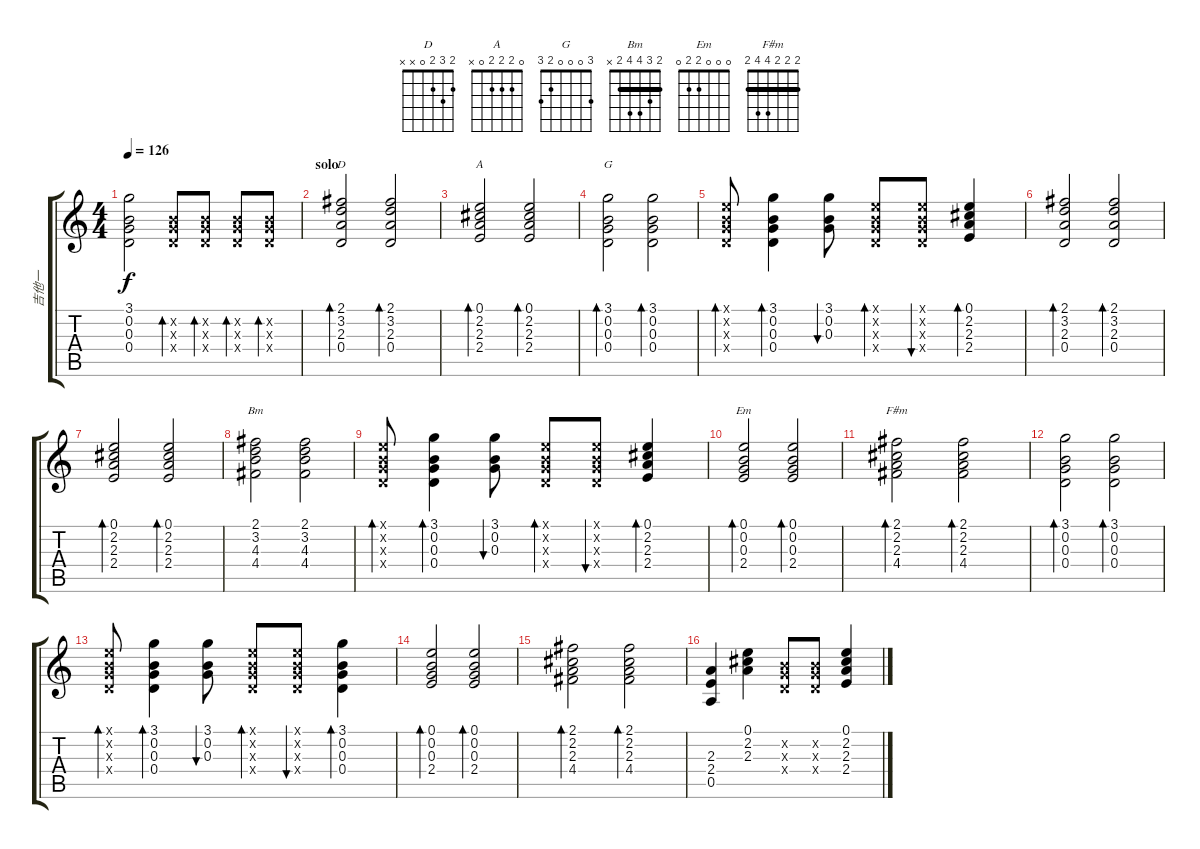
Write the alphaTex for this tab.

\track ("吉他一" "吉他一") {instrument acousticguitarsteel}
\staff {score tabs}
\tuning (E4 B3 G3 D3 A2 E2) {hide}
\chord ("D" 2 3 2 0 x x)
\chord ("A" 0 2 2 2 0 x)
\chord ("G" 3 0 0 0 2 3)
\chord ("Bm" 2 3 4 4 2 x) {barre 2}
\chord ("Em" 0 0 0 2 2 0)
\chord ("F#m" 2 2 2 4 4 2) {barre 2}
\ts (4 4)
\tempo 126
\clef g2
\ks c
(3.1{t} 0.2{t} 0.3{t} 0.4{t}).2{dy f} (0.2{x} 0.3{x} 0.4{x}).8{bd 60} (0.2{x} 0.3{x} 0.4{x}).8{bd 60} (0.2{x} 0.3{x} 0.4{x}).8{bd 60} (0.2{x} 0.3{x} 0.4{x}).8{bd 60} |
\section ("" "solo")
(2.1 3.2 2.3 0.4).2{bd 60 ch "D"} (2.1 3.2 2.3 0.4).2{bd 60} |
(0.1 2.2 2.3 2.4).2{bd 60 ch "A"} (0.1 2.2 2.3 2.4).2{bd 60} |
(3.1 0.2 0.3 0.4).2{bd 60 ch "G"} (3.1 0.2 0.3 0.4).2{bd 60} |
(0.1{x} 0.2{x} 0.3{x} 0.4{x}).8{bd 60} (3.1 0.2 0.3 0.4).4{bd 60} (3.1 0.2 0.3).8{bu 60} (0.1{x} 0.2{x} 0.3{x} 0.4{x}).8{bd 60} (0.1{x} 0.2{x} 0.3{x} 0.4{x}).8{bu 60} (0.1 2.2 2.3 2.4).4{bd 60} |
(2.1 3.2 2.3 0.4).2{bd 60} (2.1 3.2 2.3 0.4).2{bd 60} |
(0.1 2.2 2.3 2.4).2{bd 60} (0.1 2.2 2.3 2.4).2{bd 60} |
(2.1 3.2 4.3 4.4).2{ch "Bm"} (2.1 3.2 4.3 4.4).2 |
(0.1{x} 0.2{x} 0.3{x} 0.4{x}).8{bd 60} (3.1 0.2 0.3 0.4).4{bd 60} (3.1 0.2 0.3).8{bu 60} (0.1{x} 0.2{x} 0.3{x} 0.4{x}).8{bd 60} (0.1{x} 0.2{x} 0.3{x} 0.4{x}).8{bu 60} (0.1 2.2 2.3 2.4).4{bd 60} |
(0.1 0.2 0.3 2.4).2{bd 60 ch "Em"} (0.1 0.2 0.3 2.4).2{bd 60} |
(2.1 2.2 2.3 4.4).2{bd 60 ch "F#m"} (2.1 2.2 2.3 4.4).2{bd 60} |
(3.1 0.2 0.3 0.4).2{bd 60} (3.1 0.2 0.3 0.4).2{bd 60} |
(0.1{x} 0.2{x} 0.3{x} 0.4{x}).8{bd 60} (3.1 0.2 0.3 0.4).4{bd 60} (3.1 0.2 0.3).8{bu 60} (0.1{x} 0.2{x} 0.3{x} 0.4{x}).8{bd 60} (0.1{x} 0.2{x} 0.3{x} 0.4{x}).8{bu 60} (3.1 0.2 0.3 0.4).4{bd 60} |
(0.1 0.2 0.3 2.4).2{bd 60} (0.1 0.2 0.3 2.4).2{bd 60} |
(2.1 2.2 2.3 4.4).2{bd 60} (2.1 2.2 2.3 4.4).2{bd 60} |
(2.3 2.4 0.5).4 (0.1 2.2 2.3).4 (0.2{x} 0.3{x} 0.4{x}).8 (0.2{x} 0.3{x} 0.4{x}).8 (0.1 2.2 2.3 2.4).4
